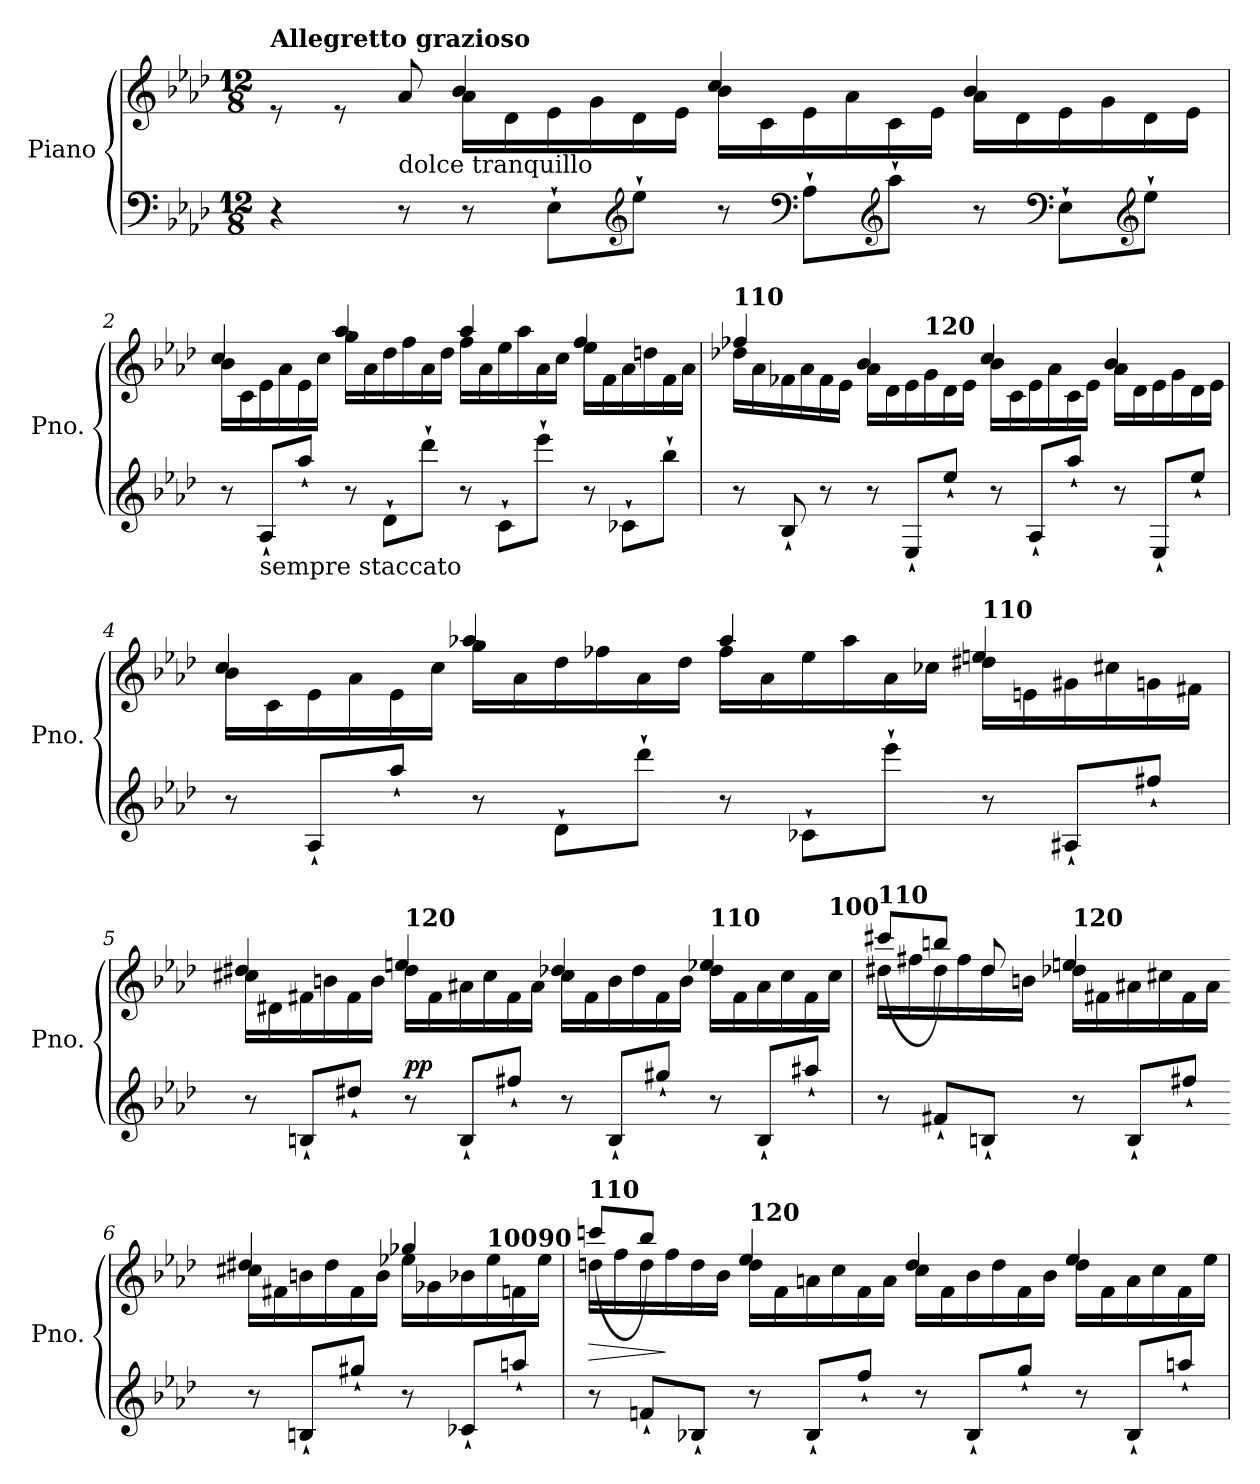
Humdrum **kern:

**kern	**kern	**dynam
*part1	*part1	*part1
*staff2	*staff1	*staff1/2
*I"Piano	*	*
*I'Pno.	*	*
*clefF4	*clefG2	*
*k[b-e-a-d-]	*k[b-e-a-d-]	*
*M12/8	*M12/8	*
=1	=1	=1
*	*^	*
!	!LO:TX:a:B:t=Allegretto grazioso	!	!
!	!	!	!LO:DY:a=2
4r	8re	4.ryy	other-dynamics
.	8re	.	.
!	!LO:TX:b:t=dolce tranquillo	!	!
8r	8a-/	.	.
8r	16a-\LL	4b-/	.
.	16d-\	.	.
8E-`\L	16e-\	.	.
.	16g\	.	.
*clefG2	*	*	*
8ee-`\J	16d-\	8ryy	.
.	16e-\JJ	.	.
8r	16b-\LL	4cc/	.
.	16c\	.	.
*clefF4	*	*	*
8A-`\L	16e-\	.	.
.	16a-\	.	.
*clefG2	*	*	*
8aa-`\J	16c\	8ryy	.
.	16e-\JJ	.	.
8r	16a-\LL	4b-/	.
.	16d-\	.	.
*clefF4	*	*	*
8E-`\L	16e-\	.	.
.	16g\	.	.
*clefG2	*	*	*
8ee-`\J	16d-\	8ryy	.
.	16e-\JJ	.	.
=2	=2	=2	=2
8r	16b-\LL	4cc/	.
.	16c\	.	.
!LO:TX:b:t=sempre staccato	!	!	!
8A-`/L	16e-\	.	.
.	16a-\	.	.
8aa-`/J	16e-\	8ryy	.
.	16cc\JJ	.	.
8r	16gg\LL	4aa-/	.
.	16a-\	.	.
8d-`\L	16dd-\	.	.
.	16ff\	.	.
8ddd-`\J	16a-\	8ryy	.
.	16dd-\JJ	.	.
8r	16ff\LL	4aa-/	.
.	16a-\	.	.
8c`\L	16ee-\	.	.
.	16aa-\	.	.
8eee-`\J	16a-\	8ryy	.
.	16cc\JJ	.	.
8r	16ee-\LL	4ff/	.
.	16f\	.	.
8c-X`\L	16a-\	.	.
.	16ddn\	.	.
8bb-`\J	16f\	8ryy	.
.	16a-\JJ	.	.
!!LO:LB:g=z	!!
=3	=3	=3	=3
!	!LO:TX:a:B:t=110	!	!
8r	16dd-X\LL	4ff-X/	.
.	16a-\	.	.
8B-`/	16f-X\	.	.
.	16a-\	.	.
8r	16f-\	8ryy	.
.	16e-\JJ	.	.
8r	16a-\LL	4b-/	.
.	16d-\	.	.
8E-`/L	16e-\	.	.
!	!LO:TX:a:B:t=120	!	!
.	16g\	.	.
8ee-`/J	16d-\	8ryy	.
.	16e-\JJ	.	.
8r	16b-\LL	4cc/	.
.	16c\	.	.
8A-`/L	16e-\	.	.
.	16a-\	.	.
8aa-`/J	16c\	8ryy	.
.	16e-\JJ	.	.
8r	16a-\LL	4b-/	.
.	16d-\	.	.
8E-`/L	16e-\	.	.
.	16g\	.	.
8ee-`/J	16d-\	8ryy	.
.	16e-\JJ	.	.
=4	=4	=4	=4
8r	16b-\LL	4cc/	.
.	16c\	.	.
8A-`/L	16e-\	.	.
.	16a-\	.	.
8aa-`/J	16e-\	8ryy	.
.	16cc\JJ	.	.
8r	16gg\LL	4aa-X/	.
.	16a-\	.	.
8d-`\L	16dd-\	.	.
.	16ff-X\	.	.
8ddd-`\J	16a-\	8ryy	.
.	16dd-\JJ	.	.
8r	16ff-\LL	4aa-/	.
.	16a-\	.	.
8c-X`\L	16ee-\	.	.
.	16aa-\	.	.
8eee-`\J	16a-\	8ryy	.
.	16cc-X\JJ	.	.
!	!LO:TX:a:B:t=110	!	!
8r	16dd#X\LL	4een/	.
.	16en\	.	.
8A#X`/L	16g#X\	.	.
.	16cc#X\	.	.
8ff#X`/J	16gn\	8ryy	.
.	16f#X\JJ	.	.
!!LO:LB:g=z	!!
=5	=5	=5	=5
8r	16cc#X\LL	4dd#X/	.
.	16d#X\	.	.
8Bn`/L	16f#X\	.	.
.	16bn\	.	.
8dd#X`/J	16f#\	8ryy	.
.	16b\JJ	.	.
!	!LO:TX:a:B:t=120	!	!
!	!	!	!LO:DY:a=2
8r	16dd#\LL	4een/	pp
.	16f#\	.	.
8B`/L	16a#X\	.	.
.	16cc#\	.	.
8ff#X`/J	16f#\	8ryy	.
.	16a#\JJ	.	.
8r	16cc#\LL	4dd-X/	.
.	16f#\	.	.
8B`/L	16b\	.	.
.	16dd-\	.	.
8gg#X`/J	16f#\	8ryy	.
.	16b\JJ	.	.
!	!LO:TX:a:B:t=110	!	!
8r	16dd-\LL	4ee-X/	.
.	16f#\	.	.
8B`/L	16a#\	.	.
.	16cc#\	.	.
8aa#X`/J	16f#\	8ryy	.
!	!LO:TX:a:B:t=100	!	!
.	16cc#\JJ	.	.
=6	=6	=6	=6
!	!LO:TX:a:B:t=110	!	!
!	!	!	!LO:DY:b
8r	16dd#X\LL	(>8ccc#X/L	other-dynamics
.	16ff#X\	.	.
8f#X`/L	16dd#\	8bbn/J)	.
.	16ff#\	.	.
8Bn`/J	16dd#\	8dd#/	.
.	16bn\JJ	.	.
!	!LO:TX:a:B:t=120	!	!
8r	16dd-X\LL	4een/	.
.	16f#X\	.	.
8B`/L	16a#X\	.	.
.	16cc#X\	.	.
8ff#X`/J	16f#\	8ryy	.
.	16a#\JJ	.	.
!!LO:LB:g=z	!!
=6X1-	=6X1-	=6X1-	=6X1-
8r	16cc#X\LL	4dd#X/	.
.	16f#X\	.	.
8Bn`/L	16bn\	.	.
.	16dd#\	.	.
8gg#X`/J	16f#\	8ryy	.
.	16b\JJ	.	.
8r	16ee-X\LL	4gg-X/	.
.	16g-X\	.	.
8c-X`/L	16b-X\	.	.
!	!LO:TX:a:B:t=100	!	!
.	16ee-\	.	.
8aan`/J	16fn\	8ryy	.
!	!LO:TX:a:B:t=90	!	!
.	16ee-\JJ	.	.
=7	=7	=7	=7
!	!LO:TX:a:B:t=110	!	!
!	!	!	!LO:HP:b
8r	16ddn\LL	(>8cccn/L	>
.	16ff\	.	.
8fn`/L	16dd\	8bb-/J)	.
.	16ff\	.	]
8B-X`/J	16dd\	8ryy	.
.	16b-\JJ	.	.
!	!LO:TX:a:B:t=120	!	!
8r	16dd\LL	4ee-/	.
.	16f\	.	.
8B-`/L	16an\	.	.
.	16cc\	.	.
8ff`/J	16f\	8ryy	.
.	16a\JJ	.	.
8r	16cc\LL	4dd/	.
.	16f\	.	.
8B-`/L	16b-\	.	.
.	16dd\	.	.
8gg`/J	16f\	8ryy	.
.	16b-\JJ	.	.
8r	16dd\LL	4ee-/	.
.	16f\	.	.
8B-`/L	16a\	.	.
.	16cc\	.	.
8aan`/J	16f\	8ryy	.
.	16ee-\JJ	.	.
*	*v	*v	*
=	=	=
*-	*-	*-
